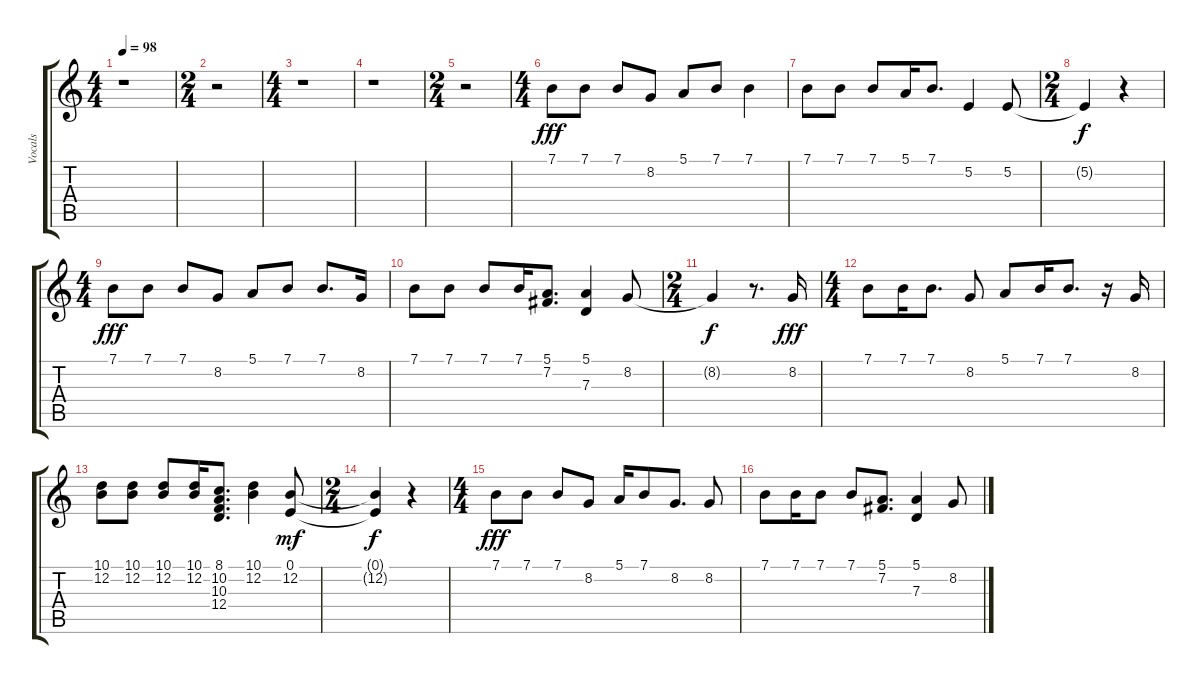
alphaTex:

\track ("Vocals" "Vocals") {instrument ocarina}
\staff {score tabs}
\tuning (E4 B3 G3 D3 A2 E2) {hide}
\ts (4 4)
\tempo 98
\clef g2
\ks c
r.1{dy fff} |
\ts (2 4)
r.2 |
\ts (4 4)
r.1 |
r.1 |
\ts (2 4)
r.2 |
\ts (4 4)
7.1.8 7.1.8 7.1.8 8.2.8 5.1.8 7.1.8 7.1.4 |
7.1.8 7.1.8 7.1.8 5.1.16 7.1.8{d} 5.2.4 5.2.8 |
\ts (2 4)
5.2{t}.4{dy f} r.4 |
\ts (4 4)
7.1.8{dy fff} 7.1.8 7.1.8 8.2.8 5.1.8 7.1.8 7.1.8{d} 8.2.16 |
7.1.8 7.1.8 7.1.8 7.1.16 (5.1 7.2).8{d} (5.1 7.3).4 8.2.8 |
\ts (2 4)
8.2{t}.4{dy f} r.8{d} 8.2.16{dy fff} |
\ts (4 4)
7.1.8 7.1.16 7.1.8{d} 8.2.8 5.1.8 7.1.16 7.1.8{d} r.16 8.2.16 |
(10.1 12.2).8 (10.1 12.2).8 (10.1 12.2).8 (10.1 12.2).16 (8.1 10.2 10.3 12.4).8{d} (10.1 12.2).4 (0.1 12.2).8{dy mf} |
\ts (2 4)
(0.1{t} 12.2{t}).4{dy f} r.4 |
\ts (4 4)
7.1.8{dy fff} 7.1.8 7.1.8 8.2.8 5.1.16 7.1.8 8.2.8{d} 8.2.8 |
7.1.8 7.1.16 7.1.8 7.1.8 (5.1 7.2).8{d} (5.1 7.3).4 8.2.8
